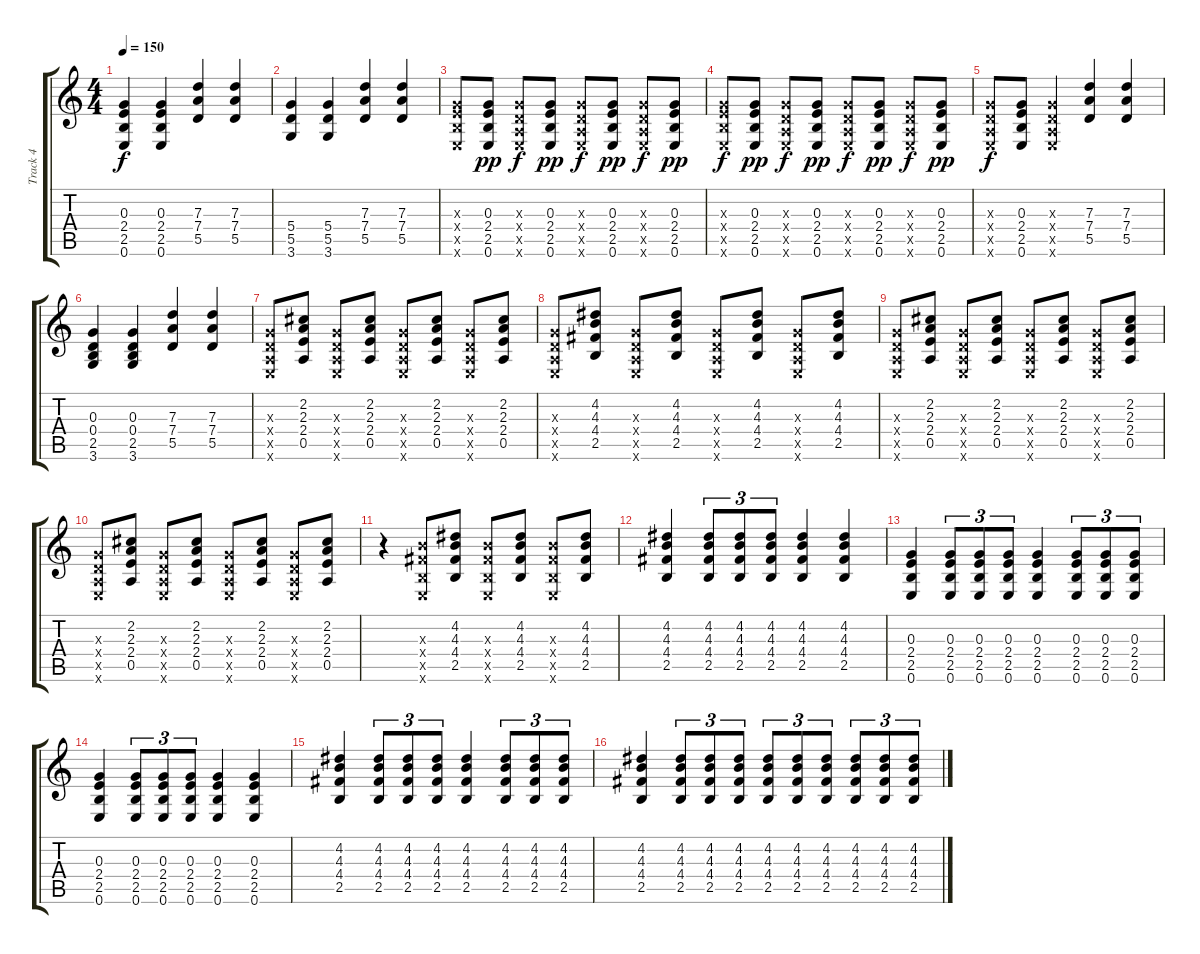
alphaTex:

\track ("Track 4" "Track 4") {instrument acousticguitarnylon}
\staff {score tabs}
\tuning (E4 B3 G3 D3 A2 E2) {hide}
\ts (4 4)
\tempo 150
\clef g2
\ks c
(0.3 2.4 2.5 0.6).4{dy f} (0.3 2.4 2.5 0.6).4 (7.3 7.4 5.5).4 (7.3 7.4 5.5).4 |
(5.4 5.5 3.6).4 (5.4 5.5 3.6).4 (7.3 7.4 5.5).4 (7.3 7.4 5.5).4 |
(0.3{x} 2.4{x} 2.5{x} 0.6{x}).8 (0.3 2.4 2.5 0.6).8{dy pp} (0.3{x} 0.4{x} 0.5{x} 0.6{x}).8{dy f} (0.3 2.4 2.5 0.6).8{dy pp} (0.3{x} 0.4{x} 0.5{x} 0.6{x}).8{dy f} (0.3 2.4 2.5 0.6).8{dy pp} (0.3{x} 0.4{x} 0.5{x} 0.6{x}).8{dy f} (0.3 2.4 2.5 0.6).8{dy pp} |
(0.3{x} 2.4{x} 2.5{x} 0.6{x}).8{dy f} (0.3 2.4 2.5 0.6).8{dy pp} (0.3{x} 0.4{x} 0.5{x} 0.6{x}).8{dy f} (0.3 2.4 2.5 0.6).8{dy pp} (0.3{x} 0.4{x} 0.5{x} 0.6{x}).8{dy f} (0.3 2.4 2.5 0.6).8{dy pp} (0.3{x} 0.4{x} 0.5{x} 0.6{x}).8{dy f} (0.3 2.4 2.5 0.6).8{dy pp} |
(0.3{x} 0.4{x} 0.5{x} 0.6{x}).8{dy f} (0.3 2.4 2.5 0.6).8 (0.3{x} 0.4{x} 0.5{x} 0.6{x}).4 (7.3 7.4 5.5).4 (7.3 7.4 5.5).4 |
(0.3 0.4 2.5 3.6).4 (0.3 0.4 2.5 3.6).4 (7.3 7.4 5.5).4 (7.3 7.4 5.5).4 |
(0.3{x} 0.4{x} 0.5{x} 0.6{x}).8 (2.2 2.3 2.4 0.5).8 (0.3{x} 0.4{x} 0.5{x} 0.6{x}).8 (2.2 2.3 2.4 0.5).8 (0.3{x} 0.4{x} 0.5{x} 0.6{x}).8 (2.2 2.3 2.4 0.5).8 (0.3{x} 0.4{x} 0.5{x} 0.6{x}).8 (2.2 2.3 2.4 0.5).8 |
(0.3{x} 0.4{x} 0.5{x} 0.6{x}).8 (4.2 4.3 4.4 2.5).8 (0.3{x} 0.4{x} 0.5{x} 0.6{x}).8 (4.2 4.3 4.4 2.5).8 (0.3{x} 0.4{x} 0.5{x} 0.6{x}).8 (4.2 4.3 4.4 2.5).8 (0.3{x} 0.4{x} 0.5{x} 0.6{x}).8 (4.2 4.3 4.4 2.5).8 |
(0.3{x} 0.4{x} 0.5{x} 0.6{x}).8 (2.2 2.3 2.4 0.5).8 (0.3{x} 0.4{x} 0.5{x} 0.6{x}).8 (2.2 2.3 2.4 0.5).8 (0.3{x} 0.4{x} 0.5{x} 0.6{x}).8 (2.2 2.3 2.4 0.5).8 (0.3{x} 0.4{x} 0.5{x} 0.6{x}).8 (2.2 2.3 2.4 0.5).8 |
(0.3{x} 0.4{x} 0.5{x} 0.6{x}).8 (2.2 2.3 2.4 0.5).8 (0.3{x} 0.4{x} 0.5{x} 0.6{x}).8 (2.2 2.3 2.4 0.5).8 (0.3{x} 0.4{x} 0.5{x} 0.6{x}).8 (2.2 2.3 2.4 0.5).8 (0.3{x} 0.4{x} 0.5{x} 0.6{x}).8 (2.2 2.3 2.4 0.5).8 |
r.4 (4.3{x} 4.4{x} 2.5{x} 0.6{x}).8 (4.2 4.3 4.4 2.5).8 (4.3{x} 4.4{x} 2.5{x} 0.6{x}).8 (4.2 4.3 4.4 2.5).8 (4.3{x} 4.4{x} 2.5{x} 0.6{x}).8 (4.2 4.3 4.4 2.5).8 |
(4.2 4.3 4.4 2.5).4 (4.2 4.3 4.4 2.5).8{tu (3 2)} (4.2 4.3 4.4 2.5).8{tu (3 2)} (4.2 4.3 4.4 2.5).8{tu (3 2)} (4.2 4.3 4.4 2.5).4 (4.2 4.3 4.4 2.5).4 |
(0.3 2.4 2.5 0.6).4 (0.3 2.4 2.5 0.6).8{tu (3 2)} (0.3 2.4 2.5 0.6).8{tu (3 2)} (0.3 2.4 2.5 0.6).8{tu (3 2)} (0.3 2.4 2.5 0.6).4 (0.3 2.4 2.5 0.6).8{tu (3 2)} (0.3 2.4 2.5 0.6).8{tu (3 2)} (0.3 2.4 2.5 0.6).8{tu (3 2)} |
(0.3 2.4 2.5 0.6).4 (0.3 2.4 2.5 0.6).8{tu (3 2)} (0.3 2.4 2.5 0.6).8{tu (3 2)} (0.3 2.4 2.5 0.6).8{tu (3 2)} (0.3 2.4 2.5 0.6).4 (0.3 2.4 2.5 0.6).4 |
(4.2 4.3 4.4 2.5).4 (4.2 4.3 4.4 2.5).8{tu (3 2)} (4.2 4.3 4.4 2.5).8{tu (3 2)} (4.2 4.3 4.4 2.5).8{tu (3 2)} (4.2 4.3 4.4 2.5).4 (4.2 4.3 4.4 2.5).8{tu (3 2)} (4.2 4.3 4.4 2.5).8{tu (3 2)} (4.2 4.3 4.4 2.5).8{tu (3 2)} |
(4.2 4.3 4.4 2.5).4 (4.2 4.3 4.4 2.5).8{tu (3 2)} (4.2 4.3 4.4 2.5).8{tu (3 2)} (4.2 4.3 4.4 2.5).8{tu (3 2)} (4.2 4.3 4.4 2.5).8{tu (3 2)} (4.2 4.3 4.4 2.5).8{tu (3 2)} (4.2 4.3 4.4 2.5).8{tu (3 2)} (4.2 4.3 4.4 2.5).8{tu (3 2)} (4.2 4.3 4.4 2.5).8{tu (3 2)} (4.2 4.3 4.4 2.5).8{tu (3 2)}
